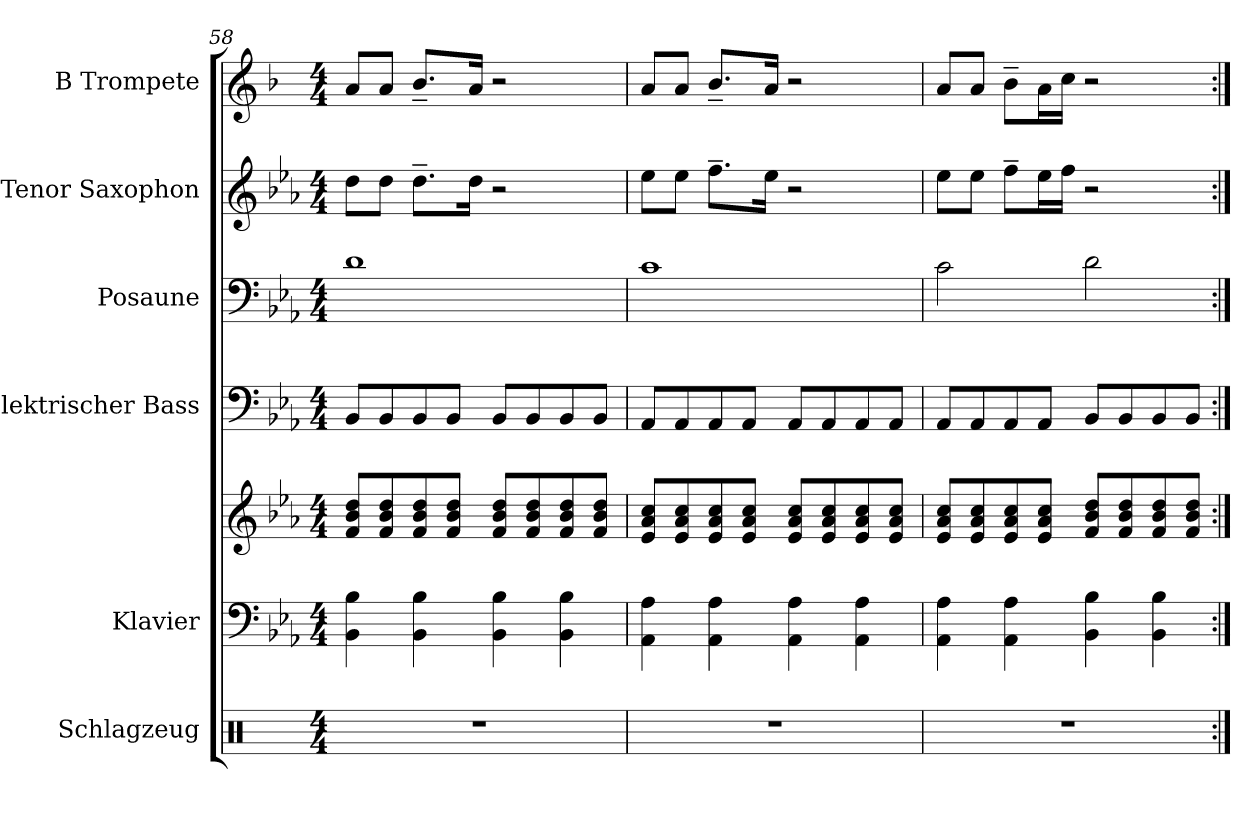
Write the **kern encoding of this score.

**kern	**kern	**kern	**kern	**kern	**kern	**kern
*part6	*part5	*part5	*part4	*part3	*part2	*part1
*staff7	*staff6	*staff5	*staff4	*staff3	*staff2	*staff1
*I"Schlagzeug	*I"Klavier	*	*I"Elektrischer Bass	*I"Posaune	*I"Tenor Saxophon	*I"B Trompete
*I'Slzg.	*I'Klav.	*	*I'E-B.	*I'Psn.	*I'T. Sax.	*I'B Tpt.
*clefX	*clefF4	*clefG2	*clefF4	*clefF4	*clefG2	*clefG2
*	*	*	*ITrd7c12	*	*ITrd8c14	*ITrd1c2
*k[]	*k[b-e-a-]	*k[b-e-a-]	*k[b-e-a-]	*k[b-e-a-]	*k[b-e-a-]	*k[b-e-a-]
*M4/4	*M4/4	*M4/4	*M4/4	*M4/4	*M4/4	*M4/4
=58	=58	=58	=58	=58	=58	=58
1r	4BB-\ 4B-\	8f/ 8b-/ 8dd/L	8BBB-/L	1d	8d\L	8g/L
.	.	8f/ 8b-/ 8dd/	8BBB-/	.	8d\J	8g/J
.	4BB-\ 4B-\	8f/ 8b-/ 8dd/	8BBB-/	.	8.d~\L	8.a-~/L
.	.	8f/ 8b-/ 8dd/J	8BBB-/J	.	.	.
.	.	.	.	.	16d\Jk	16g/Jk
.	4BB-\ 4B-\	8f/ 8b-/ 8dd/L	8BBB-/L	.	2r	2r
.	.	8f/ 8b-/ 8dd/	8BBB-/	.	.	.
.	4BB-\ 4B-\	8f/ 8b-/ 8dd/	8BBB-/	.	.	.
.	.	8f/ 8b-/ 8dd/J	8BBB-/J	.	.	.
=59	=59	=59	=59	=59	=59	=59
1r	4AA-\ 4A-\	8e-/ 8a-/ 8cc/L	8AAA-/L	1c	8e-\L	8g/L
.	.	8e-/ 8a-/ 8cc/	8AAA-/	.	8e-\J	8g/J
.	4AA-\ 4A-\	8e-/ 8a-/ 8cc/	8AAA-/	.	8.f~\L	8.a-~/L
.	.	8e-/ 8a-/ 8cc/J	8AAA-/J	.	.	.
.	.	.	.	.	16e-\Jk	16g/Jk
.	4AA-\ 4A-\	8e-/ 8a-/ 8cc/L	8AAA-/L	.	2r	2r
.	.	8e-/ 8a-/ 8cc/	8AAA-/	.	.	.
.	4AA-\ 4A-\	8e-/ 8a-/ 8cc/	8AAA-/	.	.	.
.	.	8e-/ 8a-/ 8cc/J	8AAA-/J	.	.	.
=60	=60	=60	=60	=60	=60	=60
1r	4AA-\ 4A-\	8e-/ 8a-/ 8cc/L	8AAA-/L	2c\	8e-\L	8g/L
.	.	8e-/ 8a-/ 8cc/	8AAA-/	.	8e-\J	8g/J
.	4AA-\ 4A-\	8e-/ 8a-/ 8cc/	8AAA-/	.	8f~\L	8a-~\L
.	.	8e-/ 8a-/ 8cc/J	8AAA-/J	.	16e-\L	16g\L
.	.	.	.	.	16f\JJ	16b-\JJ
.	4BB-\ 4B-\	8f/ 8b-/ 8dd/L	8BBB-/L	2d\	2r	2r
.	.	8f/ 8b-/ 8dd/	8BBB-/	.	.	.
.	4BB-\ 4B-\	8f/ 8b-/ 8dd/	8BBB-/	.	.	.
.	.	8f/ 8b-/ 8dd/J	8BBB-/J	.	.	.
=:|!	=:|!	=:|!	=:|!	=:|!	=:|!	=:|!
*-	*-	*-	*-	*-	*-	*-
